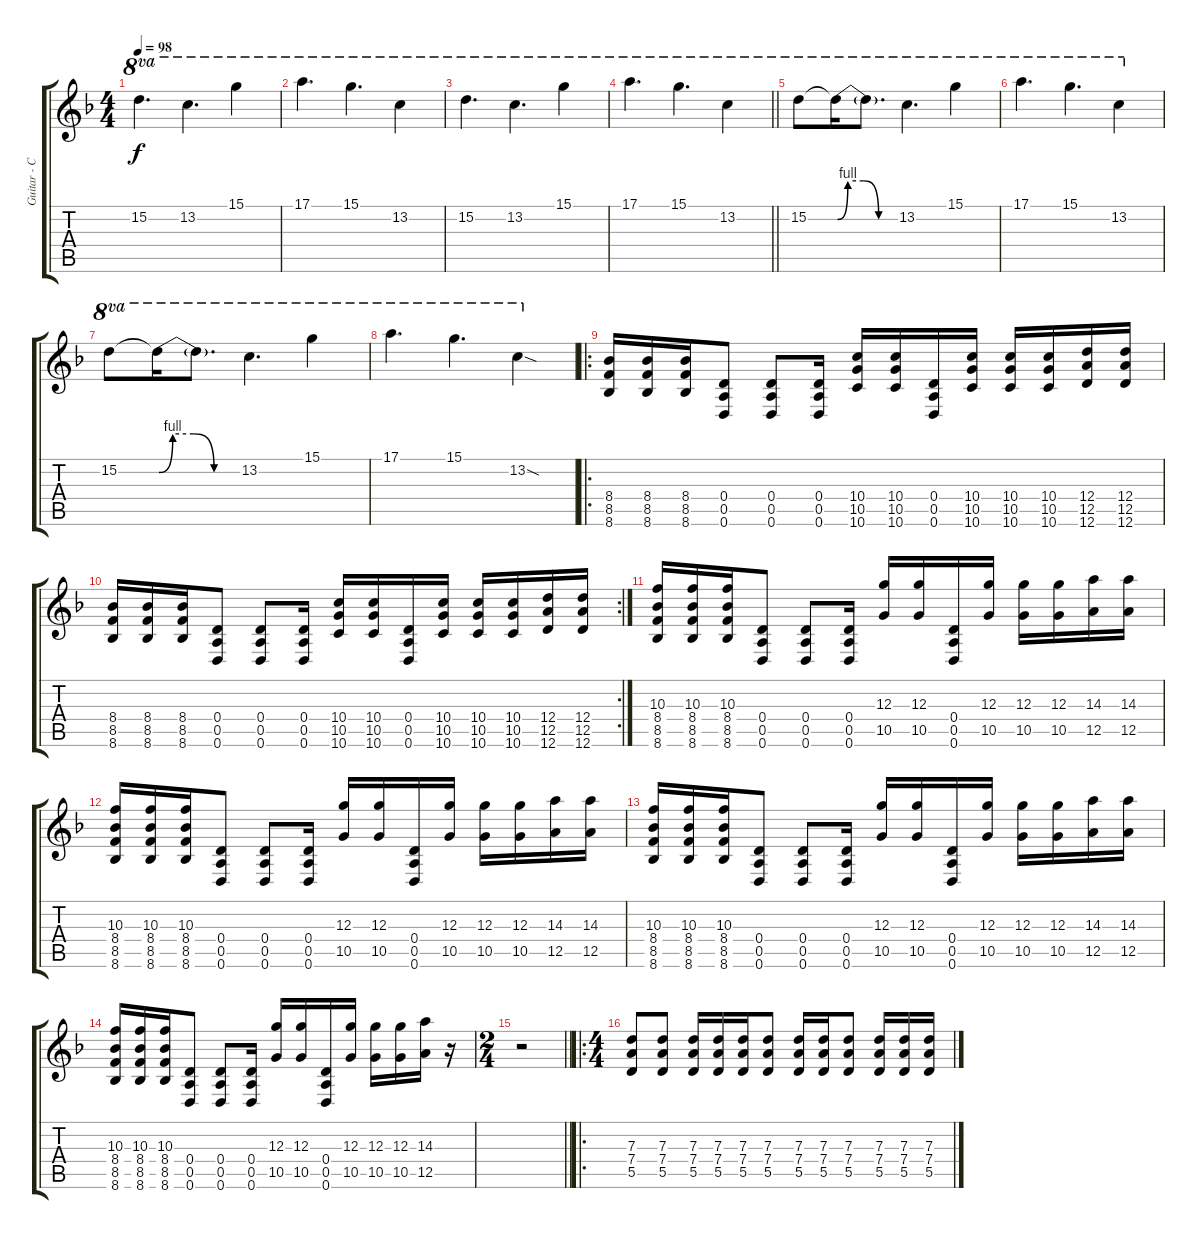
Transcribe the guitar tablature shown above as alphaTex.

\track ("Guitar - Chad" "Guitar - C") {instrument distortionguitar}
\staff {score tabs}
\tuning (E4 B3 G3 D3 A2 D2) {hide}
\ts (4 4)
\tempo 98
\clef g2
\ks f
15.2.4{d ot 8va dy f} 13.2.4{d ot 8va} 15.1.4{ot 8va} |
17.1.4{d ot 8va} 15.1.4{d ot 8va} 13.2.4{ot 8va} |
15.2.4{d ot 8va} 13.2.4{d ot 8va} 15.1.4{ot 8va} |
\barLineRight lightlight
17.1.4{d ot 8va} 15.1.4{d ot 8va} 13.2.4{ot 8va} |
15.2.8{ot 8va} 15.2{be (custom 0 0 10 4 25 4 40 0 60 0) t}.16{ot 8va} 15.2{t}.8{d ot 8va} 13.2.4{d ot 8va} 15.1.4{ot 8va} |
17.1.4{d ot 8va} 15.1.4{d ot 8va} 13.2.4{ot 8va} |
15.2.8{ot 8va} 15.2{be (custom 0 0 10 4 25 4 40 0 60 0) t}.16{ot 8va} 15.2{t}.8{d ot 8va} 13.2.4{d ot 8va} 15.1.4{ot 8va} |
17.1.4{d ot 8va} 15.1.4{d ot 8va} 13.2{sod}.4{ot 8va} |
\ro
(8.4 8.5 8.6).16 (8.4 8.5 8.6).16 (8.4 8.5 8.6).16 (0.4 0.5 0.6).8 (0.4 0.5 0.6).8 (0.4 0.5 0.6).16 (10.4 10.5 10.6).16 (10.4 10.5 10.6).16 (0.4 0.5 0.6).16 (10.4 10.5 10.6).16 (10.4 10.5 10.6).16 (10.4 10.5 10.6).16 (12.4 12.5 12.6).16 (12.4 12.5 12.6).16 |
\rc 2
(8.4 8.5 8.6).16 (8.4 8.5 8.6).16 (8.4 8.5 8.6).16 (0.4 0.5 0.6).8 (0.4 0.5 0.6).8 (0.4 0.5 0.6).16 (10.4 10.5 10.6).16 (10.4 10.5 10.6).16 (0.4 0.5 0.6).16 (10.4 10.5 10.6).16 (10.4 10.5 10.6).16 (10.4 10.5 10.6).16 (12.4 12.5 12.6).16 (12.4 12.5 12.6).16 |
(10.3 8.4 8.5 8.6).16 (10.3 8.4 8.5 8.6).16 (10.3 8.4 8.5 8.6).16 (0.4 0.5 0.6).8 (0.4 0.5 0.6).8 (0.4 0.5 0.6).16 (12.3 10.5).16 (12.3 10.5).16 (0.4 0.5 0.6).16 (12.3 10.5).16 (12.3 10.5).16 (12.3 10.5).16 (14.3 12.5).16 (14.3 12.5).16 |
(10.3 8.4 8.5 8.6).16 (10.3 8.4 8.5 8.6).16 (10.3 8.4 8.5 8.6).16 (0.4 0.5 0.6).8 (0.4 0.5 0.6).8 (0.4 0.5 0.6).16 (12.3 10.5).16 (12.3 10.5).16 (0.4 0.5 0.6).16 (12.3 10.5).16 (12.3 10.5).16 (12.3 10.5).16 (14.3 12.5).16 (14.3 12.5).16 |
(10.3 8.4 8.5 8.6).16 (10.3 8.4 8.5 8.6).16 (10.3 8.4 8.5 8.6).16 (0.4 0.5 0.6).8 (0.4 0.5 0.6).8 (0.4 0.5 0.6).16 (12.3 10.5).16 (12.3 10.5).16 (0.4 0.5 0.6).16 (12.3 10.5).16 (12.3 10.5).16 (12.3 10.5).16 (14.3 12.5).16 (14.3 12.5).16 |
(10.3 8.4 8.5 8.6).16 (10.3 8.4 8.5 8.6).16 (10.3 8.4 8.5 8.6).16 (0.4 0.5 0.6).8 (0.4 0.5 0.6).8 (0.4 0.5 0.6).16 (12.3 10.5).16 (12.3 10.5).16 (0.4 0.5 0.6).16 (12.3 10.5).16 (12.3 10.5).16 (12.3 10.5).16 (14.3 12.5).16 r.16 |
\ts (2 4)
\barLineRight lightlight
r.2 |
\ro
\ts (4 4)
(7.3 7.4 5.5).8 (7.3 7.4 5.5).8 (7.3 7.4 5.5).16 (7.3 7.4 5.5).16 (7.3 7.4 5.5).16 (7.3 7.4 5.5).8 (7.3 7.4 5.5).16 (7.3 7.4 5.5).16 (7.3 7.4 5.5).8 (7.3 7.4 5.5).16 (7.3 7.4 5.5).16 (7.3 7.4 5.5).16
